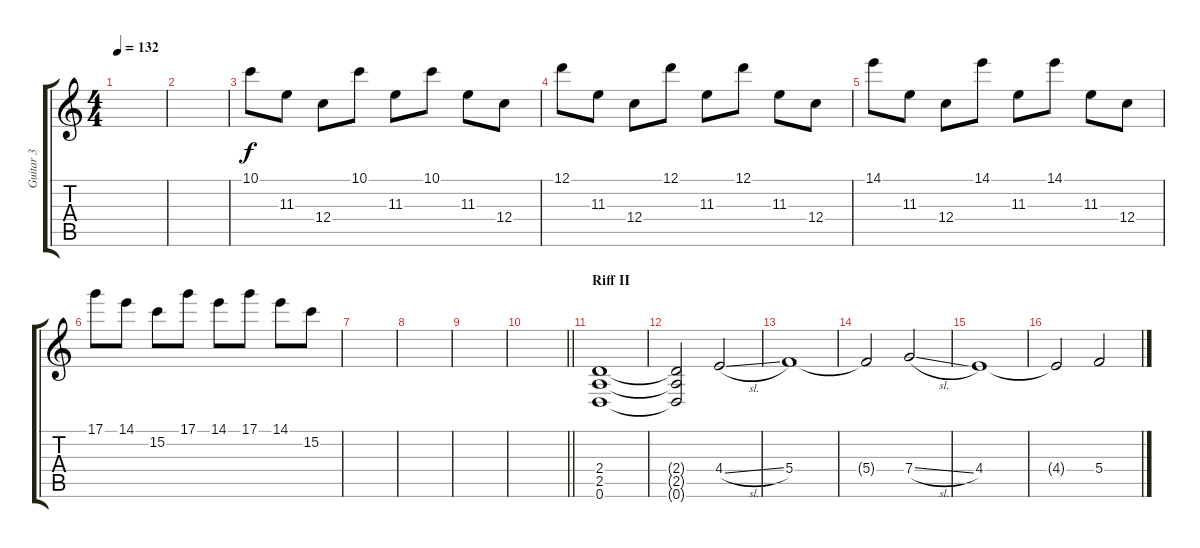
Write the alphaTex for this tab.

\track ("Guitar 3" "Guitar 3") {instrument distortionguitar}
\staff {score tabs}
\tuning (D4 A3 F3 C3 G2 D2) {hide}
\ts (4 4)
\tempo 132
\clef g2
\ks c
|
|
10.1.8 11.3.8 12.4.8 10.1.8 11.3.8 10.1.8 11.3.8 12.4.8 |
12.1.8 11.3.8 12.4.8 12.1.8 11.3.8 12.1.8 11.3.8 12.4.8 |
14.1.8 11.3.8 12.4.8 14.1.8 11.3.8 14.1.8 11.3.8 12.4.8 |
17.1.8 14.1.8 15.2.8 17.1.8 14.1.8 17.1.8 14.1.8 15.2.8 |
|
|
|
\barLineRight lightlight
|
\section ("" "Riff II")
(2.4 2.5 0.6).1 |
(2.4{t} 2.5{t} 0.6{t}).2 4.4{sl}.2 |
5.4.1 |
5.4{t}.2 7.4{sl}.2 |
4.4.1 |
4.4{t}.2 5.4{sl}.2
